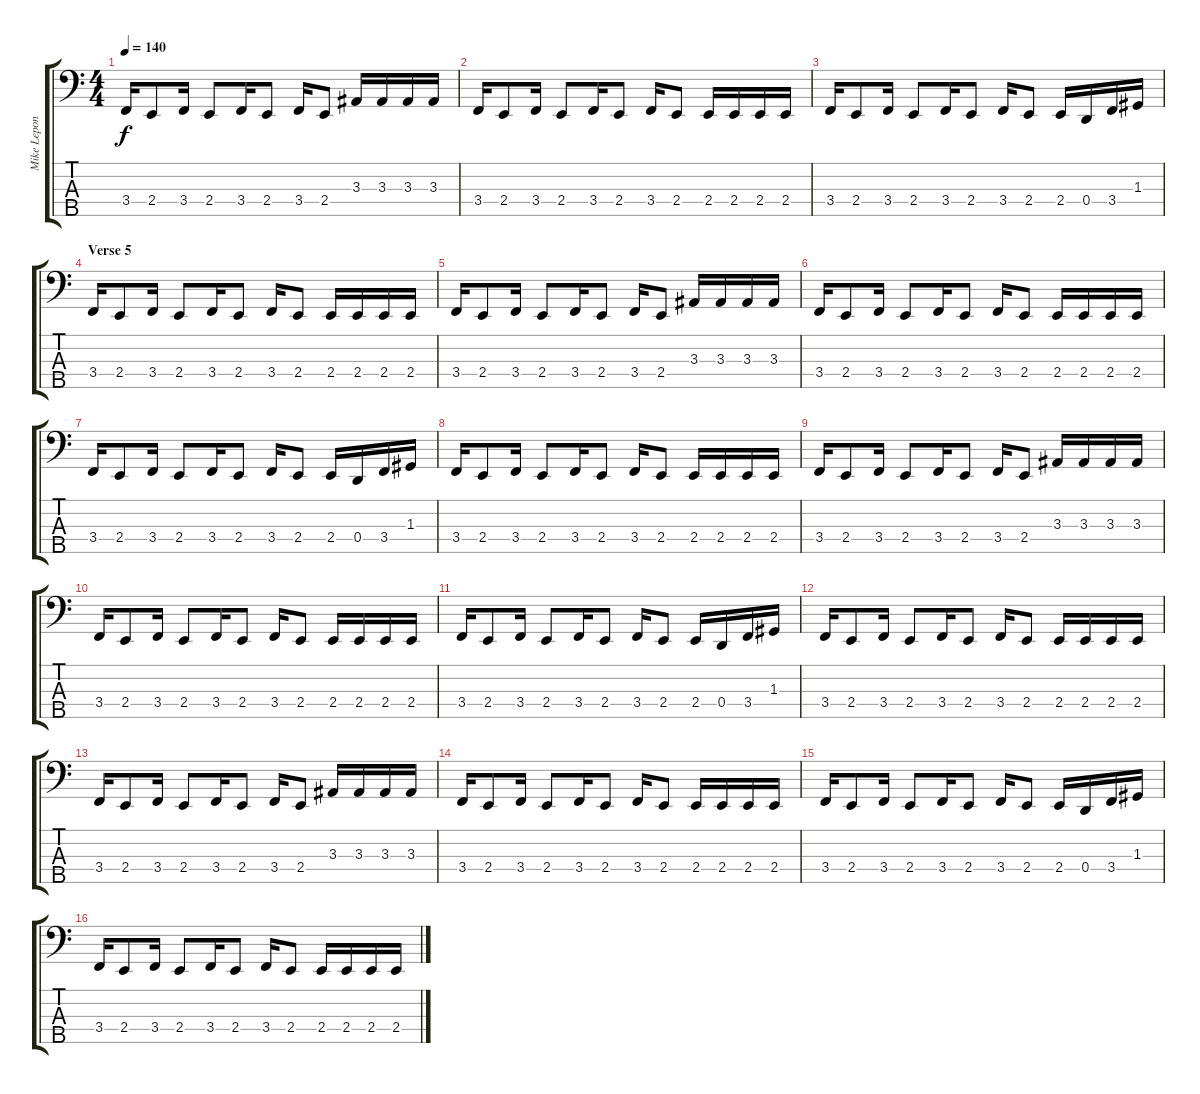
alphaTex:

\track ("Mike Lepond" "Mike Lepon") {instrument electricbasspick}
\staff {score tabs}
\tuning (F2 C2 G1 D1 A0) {hide}
\ts (4 4)
\tempo 140
\clef f4
\ks c
3.4.16{dy f} 2.4.8 3.4.16 2.4.8 3.4.16 2.4.8 3.4.16 2.4.8 3.3.16 3.3.16 3.3.16 3.3.16 |
3.4.16 2.4.8 3.4.16 2.4.8 3.4.16 2.4.8 3.4.16 2.4.8 2.4.16 2.4.16 2.4.16 2.4.16 |
3.4.16 2.4.8 3.4.16 2.4.8 3.4.16 2.4.8 3.4.16 2.4.8 2.4.16 0.4.16 3.4.16 1.3.16 |
\section ("" "Verse 5")
3.4.16 2.4.8 3.4.16 2.4.8 3.4.16 2.4.8 3.4.16 2.4.8 2.4.16 2.4.16 2.4.16 2.4.16 |
3.4.16 2.4.8 3.4.16 2.4.8 3.4.16 2.4.8 3.4.16 2.4.8 3.3.16 3.3.16 3.3.16 3.3.16 |
3.4.16 2.4.8 3.4.16 2.4.8 3.4.16 2.4.8 3.4.16 2.4.8 2.4.16 2.4.16 2.4.16 2.4.16 |
3.4.16 2.4.8 3.4.16 2.4.8 3.4.16 2.4.8 3.4.16 2.4.8 2.4.16 0.4.16 3.4.16 1.3.16 |
3.4.16 2.4.8 3.4.16 2.4.8 3.4.16 2.4.8 3.4.16 2.4.8 2.4.16 2.4.16 2.4.16 2.4.16 |
3.4.16 2.4.8 3.4.16 2.4.8 3.4.16 2.4.8 3.4.16 2.4.8 3.3.16 3.3.16 3.3.16 3.3.16 |
3.4.16 2.4.8 3.4.16 2.4.8 3.4.16 2.4.8 3.4.16 2.4.8 2.4.16 2.4.16 2.4.16 2.4.16 |
3.4.16 2.4.8 3.4.16 2.4.8 3.4.16 2.4.8 3.4.16 2.4.8 2.4.16 0.4.16 3.4.16 1.3.16 |
3.4.16 2.4.8 3.4.16 2.4.8 3.4.16 2.4.8 3.4.16 2.4.8 2.4.16 2.4.16 2.4.16 2.4.16 |
3.4.16 2.4.8 3.4.16 2.4.8 3.4.16 2.4.8 3.4.16 2.4.8 3.3.16 3.3.16 3.3.16 3.3.16 |
3.4.16 2.4.8 3.4.16 2.4.8 3.4.16 2.4.8 3.4.16 2.4.8 2.4.16 2.4.16 2.4.16 2.4.16 |
3.4.16 2.4.8 3.4.16 2.4.8 3.4.16 2.4.8 3.4.16 2.4.8 2.4.16 0.4.16 3.4.16 1.3.16 |
3.4.16 2.4.8 3.4.16 2.4.8 3.4.16 2.4.8 3.4.16 2.4.8 2.4.16 2.4.16 2.4.16 2.4.16
